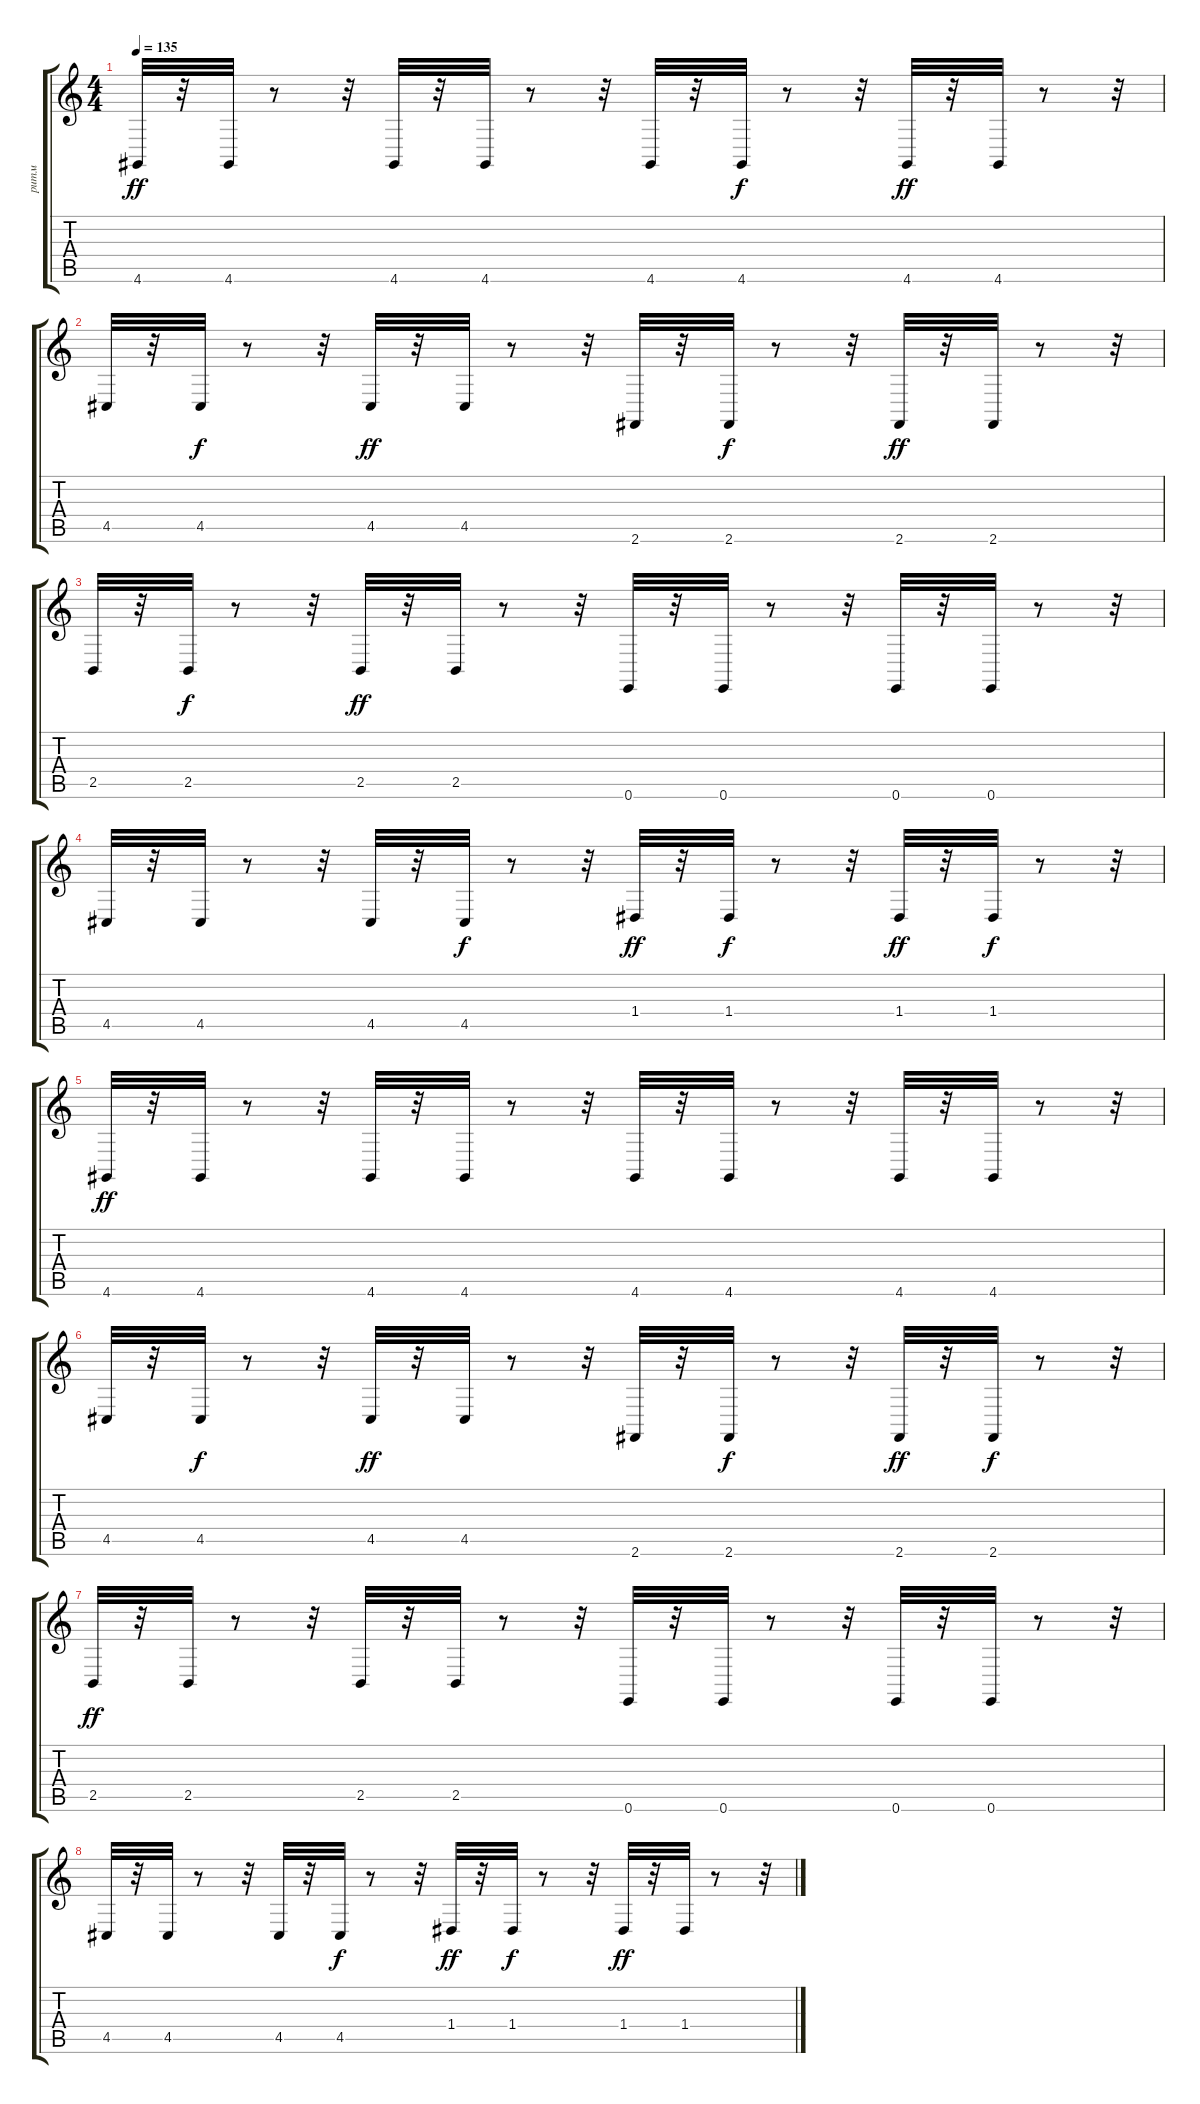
\track ("ритм" "ритм") {instrument orchestralharp}
\staff {score tabs}
\tuning (E4 B3 G3 D3 A2 E2) {hide}
\ts (4 4)
\tempo 135
\clef g2
\ks c
4.6.32{dy ff} r.32 4.6.32 r.8 r.32 4.6.32 r.32 4.6.32 r.8 r.32 4.6.32 r.32 4.6.32{dy f} r.8 r.32 4.6.32{dy ff} r.32 4.6.32 r.8 r.32 |
4.5.32 r.32 4.5.32{dy f} r.8 r.32 4.5.32{dy ff} r.32 4.5.32 r.8 r.32 2.6.32 r.32 2.6.32{dy f} r.8 r.32 2.6.32{dy ff} r.32 2.6.32 r.8 r.32 |
2.5.32 r.32 2.5.32{dy f} r.8 r.32 2.5.32{dy ff} r.32 2.5.32 r.8 r.32 0.6.32 r.32 0.6.32 r.8 r.32 0.6.32 r.32 0.6.32 r.8 r.32 |
4.5.32 r.32 4.5.32 r.8 r.32 4.5.32 r.32 4.5.32{dy f} r.8 r.32 1.4.32{dy ff} r.32 1.4.32{dy f} r.8 r.32 1.4.32{dy ff} r.32 1.4.32{dy f} r.8 r.32 |
4.6.32{dy ff} r.32 4.6.32 r.8 r.32 4.6.32 r.32 4.6.32 r.8 r.32 4.6.32 r.32 4.6.32 r.8 r.32 4.6.32 r.32 4.6.32 r.8 r.32 |
4.5.32 r.32 4.5.32{dy f} r.8 r.32 4.5.32{dy ff} r.32 4.5.32 r.8 r.32 2.6.32 r.32 2.6.32{dy f} r.8 r.32 2.6.32{dy ff} r.32 2.6.32{dy f} r.8 r.32 |
2.5.32{dy ff} r.32 2.5.32 r.8 r.32 2.5.32 r.32 2.5.32 r.8 r.32 0.6.32 r.32 0.6.32 r.8 r.32 0.6.32 r.32 0.6.32 r.8 r.32 |
4.5.32 r.32 4.5.32 r.8 r.32 4.5.32 r.32 4.5.32{dy f} r.8 r.32 1.4.32{dy ff} r.32 1.4.32{dy f} r.8 r.32 1.4.32{dy ff} r.32 1.4.32 r.8 r.32
